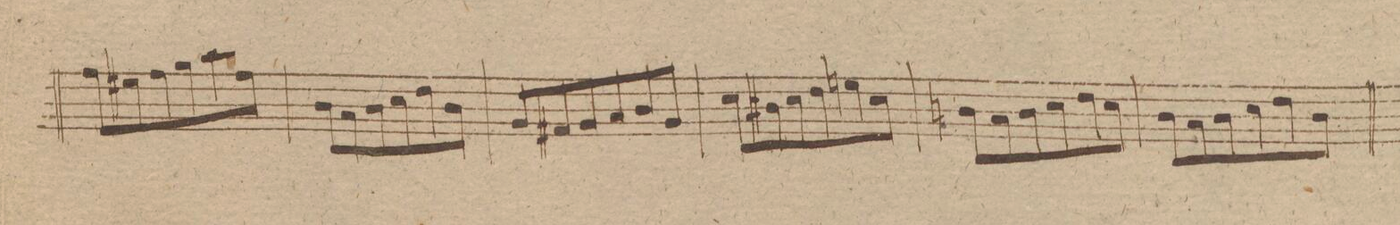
**kern	**dynam
*I"Viola.	*
*clefC3	*
*k[f#]	*
*met(c|)	*
*M3/4	*
8g\L	.
8f#X\	.
8g\	.
8a\	.
8b\	.
8g\J	.
=211	=211
8c\L	.
8B/	.
8c\	.
8d\	.
8e\	.
8c\J	.
=212	=212
8A/L	.
8G#X/	.
8A/	.
8B/	.
8c\	.
8A/J	.
=213	=213
8d\L	.
8c#X\	.
8d\	.
8e\	.
8fn\	.
8d\J	.
=214	=214
8cn\L	.
8B/	.
8c\	.
8d\	.
8e\	.
8d\J	.
=215	=215
8c\L	.
8B/	.
8c\	.
8d\	.
8e\	.
8c\J	.
=216	=216
*-	*-
